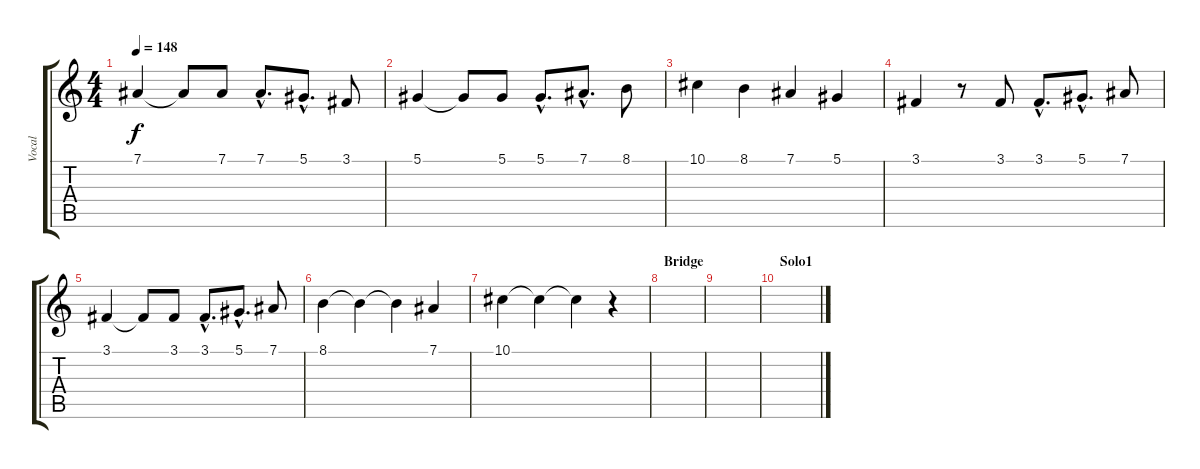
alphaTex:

\track ("Vocal" "Vocal") {instrument tenorsax}
\staff {score tabs}
\tuning (Eb4 Bb3 Gb3 Db3 Ab2 Eb2) {hide}
\ts (4 4)
\tempo 148
\clef g2
\ks c
7.1.4{dy f} 7.1{t}.8 7.1.8 7.1{hac}.8{d} 5.1{hac}.8{d} 3.1.8 |
5.1.4 5.1{t}.8 5.1.8 5.1{hac}.8{d} 7.1{hac}.8{d} 8.1.8 |
10.1.4 8.1.4 7.1.4 5.1.4 |
3.1.4 r.8 3.1.8 3.1{hac}.8{d} 5.1{hac}.8{d} 7.1.8 |
3.1.4 3.1{t}.8 3.1.8 3.1{hac}.8{d} 5.1{hac}.8{d} 7.1.8 |
8.1.4 8.1{t}.4 8.1{t}.4 7.1.4 |
10.1.4 10.1{t}.4 10.1{t}.4 r.4 |
\section ("" "Bridge")
|
|
\section ("" "Solo1")
